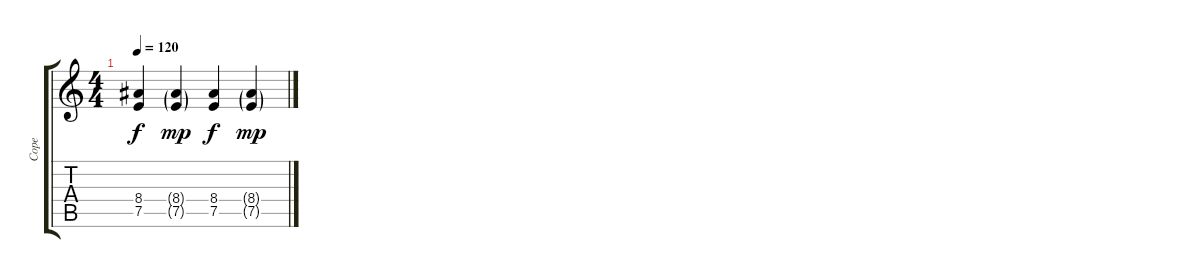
\track ("Cope" "Cope") {instrument acousticguitarsteel}
\staff {score tabs}
\tuning (E4 B3 G3 D3 A2 E2) {hide}
\ts (4 4)
\tempo 120
\clef g2
\ks c
(8.4 7.5).4{dy f} (8.4{g} 7.5{g}).4{dy mp} (8.4 7.5).4{dy f} (8.4{g} 7.5{g}).4{dy mp}
